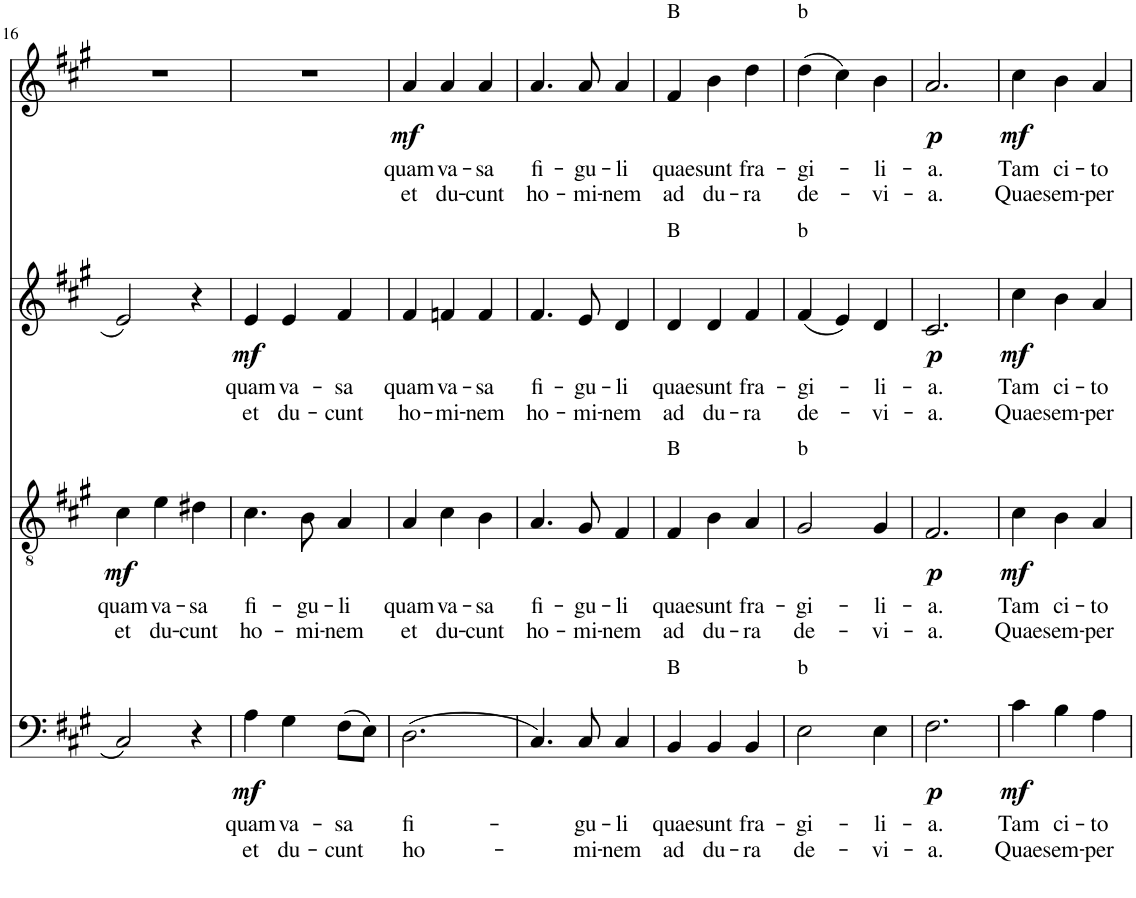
**kern	**text	**text	**dynam	**kern	**text	**text	**dynam	**kern	**text	**text	**dynam	**kern	**text	**text	**dynam
*part4	*part4	*part4	*part4	*part3	*part3	*part3	*part3	*part2	*part2	*part2	*part2	*part1	*part1	*part1	*part1
*staff4	*staff4	*staff4	*staff4	*staff3	*staff3	*staff3	*staff3	*staff2	*staff2	*staff2	*staff2	*staff1	*staff1	*staff1	*staff1
*I"Bassi	*	*	*	*I"Tenori	*	*	*	*I"Contralti	*	*	*	*I"Soprani	*	*	*
!!LO:PB:g=z
*clefF4	*	*	*	*clefGv2	*	*	*	*clefG2	*	*	*	*clefG2	*	*	*
*k[f#c#g#]	*	*	*	*k[f#c#g#]	*	*	*	*k[f#c#g#]	*	*	*	*k[f#c#g#]	*	*	*
*A:	*	*	*	*A:	*	*	*	*A:	*	*	*	*A:	*	*	*
*M3/4	*	*	*	*M3/4	*	*	*	*M3/4	*	*	*	*M3/4	*	*	*
=16	=16	=16	=16	=16	=16	=16	=16	=16	=16	=16	=16	=16	=16	=16	=16
!	!	!	!	!	!LO:LY:b	!LO:LY:b	!LO:DY:b	!	!	!	!	!	!	!	!
2C#/	.	.	.	4c#\	quam	et	mf	2e/	.	.	.	2.r	.	.	.
!	!	!	!	!	!LO:LY:b	!LO:LY:b	!	!	!	!	!	!	!	!	!
.	.	.	.	4e\	va-	du-	.	.	.	.	.	.	.	.	.
!	!	!	!	!	!LO:LY:b	!LO:LY:b	!	!	!	!	!	!	!	!	!
4r	.	.	.	4d#X\	-sa	-cunt	.	4r	.	.	.	.	.	.	.
=17	=17	=17	=17	=17	=17	=17	=17	=17	=17	=17	=17	=17	=17	=17	=17
!	!LO:LY:b	!LO:LY:b	!LO:DY:b	!	!LO:LY:b	!LO:LY:b	!	!	!LO:LY:b	!LO:LY:b	!LO:DY:b	!	!	!	!
4A\	quam	et	mf	4.c#\	fi-	ho-	.	4e/	quam	et	mf	2.r	.	.	.
!	!LO:LY:b	!LO:LY:b	!	!	!	!	!	!	!LO:LY:b	!LO:LY:b	!	!	!	!	!
4G#\	va-	du-	.	.	.	.	.	4e/	va-	du-	.	.	.	.	.
!	!	!	!	!	!LO:LY:b	!LO:LY:b	!	!	!	!	!	!	!	!	!
.	.	.	.	8B\	-gu-	-mi-	.	.	.	.	.	.	.	.	.
!	!LO:LY:b	!LO:LY:b	!	!	!LO:LY:b	!LO:LY:b	!	!	!LO:LY:b	!LO:LY:b	!	!	!	!	!
(8F#\L	-sa	-cunt	.	4A/	-li	-nem	.	4f#/	-sa	-cunt	.	.	.	.	.
8E\J)	.	.	.	.	.	.	.	.	.	.	.	.	.	.	.
=18	=18	=18	=18	=18	=18	=18	=18	=18	=18	=18	=18	=18	=18	=18	=18
!	!LO:LY:b	!LO:LY:b	!	!	!LO:LY:b	!LO:LY:b	!	!	!LO:LY:b	!LO:LY:b	!	!	!LO:LY:b	!LO:LY:b	!LO:DY:b
(2.D\	fi-	ho-	.	4A/	quam	et	.	4f#/	quam	ho-	.	4a/	quam	et	mf
!	!	!	!	!	!LO:LY:b	!LO:LY:b	!	!	!LO:LY:b	!LO:LY:b	!	!	!LO:LY:b	!LO:LY:b	!
.	.	.	.	4c#\	va-	du-	.	4fn/	va-	-mi-	.	4a/	va-	du-	.
!	!	!	!	!	!LO:LY:b	!LO:LY:b	!	!	!LO:LY:b	!LO:LY:b	!	!	!LO:LY:b	!LO:LY:b	!
.	.	.	.	4B\	-sa	-cunt	.	4f/	-sa	-nem	.	4a/	-sa	-cunt	.
=19	=19	=19	=19	=19	=19	=19	=19	=19	=19	=19	=19	=19	=19	=19	=19
!	!	!	!	!	!LO:LY:b	!LO:LY:b	!	!	!LO:LY:b	!LO:LY:b	!	!	!LO:LY:b	!LO:LY:b	!
4.C#/)	.	.	.	4.A/	fi-	ho-	.	4.f#/	fi-	ho-	.	4.a/	fi-	ho-	.
!	!LO:LY:b	!LO:LY:b	!	!	!LO:LY:b	!LO:LY:b	!	!	!LO:LY:b	!LO:LY:b	!	!	!LO:LY:b	!LO:LY:b	!
8C#/	-gu-	-mi-	.	8G#/	-gu-	-mi-	.	8e/	-gu-	-mi-	.	8a/	-gu-	-mi-	.
!	!LO:LY:b	!LO:LY:b	!	!	!LO:LY:b	!LO:LY:b	!	!	!LO:LY:b	!LO:LY:b	!	!	!LO:LY:b	!LO:LY:b	!
4C#/	-li	-nem	.	4F#/	-li	-nem	.	4d/	-li	-nem	.	4a/	-li	-nem	.
=20	=20	=20	=20	=20	=20	=20	=20	=20	=20	=20	=20	=20	=20	=20	=20
!	!	!	!	!	!	!	!	!	!	!	!	!LO:TX:a:t=B	!	!	!
!	!	!	!	!	!	!	!	!LO:TX:a:t=B	!	!	!	!	!	!	!
!	!	!	!	!LO:TX:a:t=B	!	!	!	!	!	!	!	!	!	!	!
!LO:TX:a:t=B	!	!	!	!	!	!	!	!	!	!	!	!	!	!	!
!	!LO:LY:b	!LO:LY:b	!	!	!LO:LY:b	!LO:LY:b	!	!	!LO:LY:b	!LO:LY:b	!	!	!LO:LY:b	!LO:LY:b	!
4BB/	quae	ad	.	4F#/	quae	ad	.	4d/	quae	ad	.	4f#/	quae	ad	.
!	!LO:LY:b	!LO:LY:b	!	!	!LO:LY:b	!LO:LY:b	!	!	!LO:LY:b	!LO:LY:b	!	!	!LO:LY:b	!LO:LY:b	!
4BB/	sunt	du-	.	4B\	sunt	du-	.	4d/	sunt	du-	.	4b\	sunt	du-	.
!	!LO:LY:b	!LO:LY:b	!	!	!LO:LY:b	!LO:LY:b	!	!	!LO:LY:b	!LO:LY:b	!	!	!LO:LY:b	!LO:LY:b	!
4BB/	fra-	-ra	.	4A/	fra-	-ra	.	4f#/	fra-	-ra	.	4dd\	fra-	-ra	.
=21	=21	=21	=21	=21	=21	=21	=21	=21	=21	=21	=21	=21	=21	=21	=21
!	!	!	!	!	!	!	!	!	!	!	!	!LO:TX:a:t=b	!	!	!
!	!	!	!	!	!	!	!	!LO:TX:a:t=b	!	!	!	!	!	!	!
!	!	!	!	!LO:TX:a:t=b	!	!	!	!	!	!	!	!	!	!	!
!LO:TX:a:t=b	!	!	!	!	!	!	!	!	!	!	!	!	!	!	!
!	!LO:LY:b	!LO:LY:b	!	!	!LO:LY:b	!LO:LY:b	!	!	!LO:LY:b	!LO:LY:b	!	!	!LO:LY:b	!LO:LY:b	!
2E\	-gi-	de-	.	2G#/	-gi-	de-	.	(4f#/	-gi-	de-	.	(4dd\	-gi-	de-	.
.	.	.	.	.	.	.	.	4e/)	.	.	.	4cc#\)	.	.	.
!	!LO:LY:b	!LO:LY:b	!	!	!LO:LY:b	!LO:LY:b	!	!	!LO:LY:b	!LO:LY:b	!	!	!LO:LY:b	!LO:LY:b	!
4E\	-li-	-vi-	.	4G#/	-li-	-vi-	.	4d/	-li-	-vi-	.	4b\	-li-	-vi-	.
=22	=22	=22	=22	=22	=22	=22	=22	=22	=22	=22	=22	=22	=22	=22	=22
!	!LO:LY:b	!LO:LY:b	!LO:DY:b	!	!LO:LY:b	!LO:LY:b	!LO:DY:b	!	!LO:LY:b	!LO:LY:b	!LO:DY:b	!	!LO:LY:b	!LO:LY:b	!LO:DY:b
2.F#\	-a.	-a.	p	2.F#/	-a.	-a.	p	2.c#/	-a.	-a.	p	2.a/	-a.	-a.	p
=23	=23	=23	=23	=23	=23	=23	=23	=23	=23	=23	=23	=23	=23	=23	=23
!	!LO:LY:b	!LO:LY:b	!LO:DY:b	!	!LO:LY:b	!LO:LY:b	!LO:DY:b	!	!LO:LY:b	!LO:LY:b	!LO:DY:b	!	!LO:LY:b	!LO:LY:b	!LO:DY:b
4c#\	Tam	Quae	mf	4c#\	Tam	Quae	mf	4cc#\	Tam	Quae	mf	4cc#\	Tam	Quae	mf
!	!LO:LY:b	!LO:LY:b	!	!	!LO:LY:b	!LO:LY:b	!	!	!LO:LY:b	!LO:LY:b	!	!	!LO:LY:b	!LO:LY:b	!
4B\	ci-	sem-	.	4B\	ci-	sem-	.	4b\	ci-	sem-	.	4b\	ci-	sem-	.
!	!LO:LY:b	!LO:LY:b	!	!	!LO:LY:b	!LO:LY:b	!	!	!LO:LY:b	!LO:LY:b	!	!	!LO:LY:b	!LO:LY:b	!
4A\	-to	-per	.	4A/	-to	-per	.	4a/	-to	-per	.	4a/	-to	-per	.
=	=	=	=	=	=	=	=	=	=	=	=	=	=	=	=
*-	*-	*-	*-	*-	*-	*-	*-	*-	*-	*-	*-	*-	*-	*-	*-
